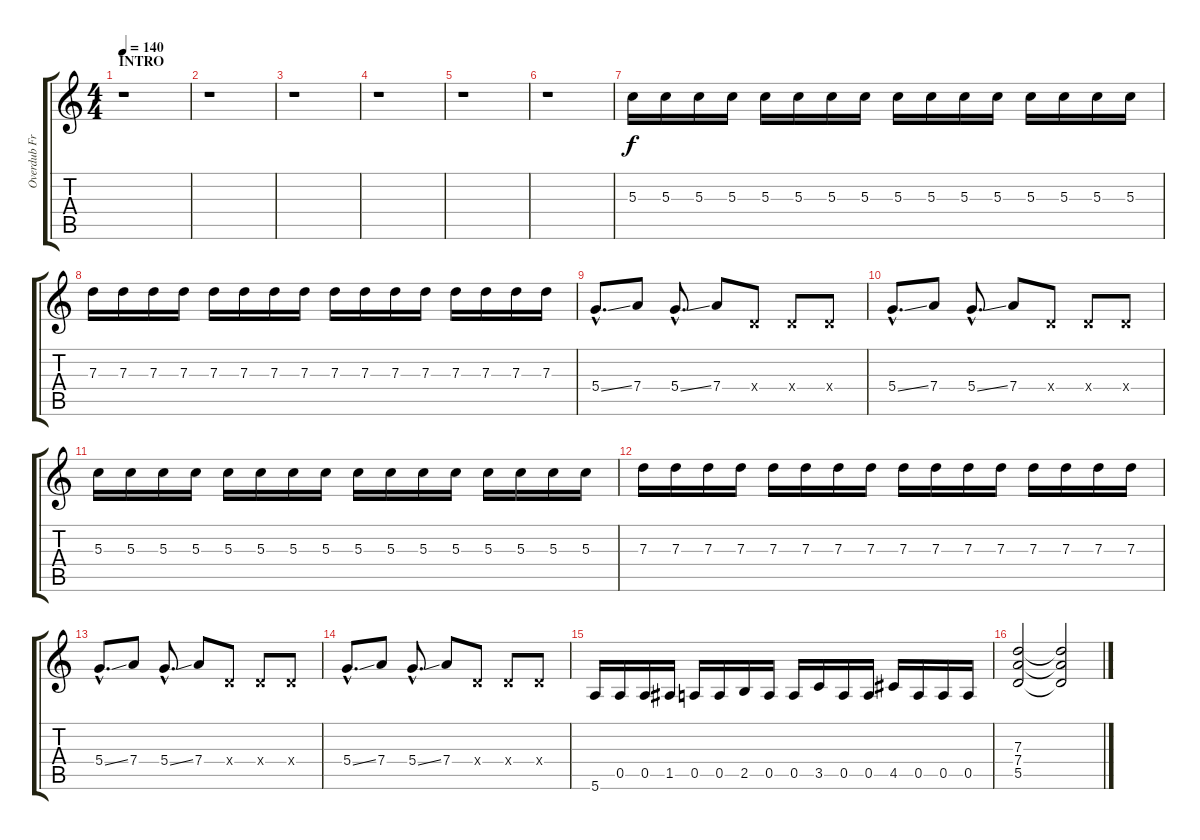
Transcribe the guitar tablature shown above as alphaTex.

\track ("Overdub Franz" "Overdub Fr") {instrument distortionguitar}
\staff {score tabs}
\tuning (E4 B3 G3 D3 A2 E2) {hide}
\ts (4 4)
\section ("" "INTRO")
\tempo 140
\clef g2
\ks c
r.1{dy f instrument distortionguitar} |
r.1 |
r.1 |
r.1 |
r.1 |
r.1 |
5.3.16 5.3.16 5.3.16 5.3.16 5.3.16 5.3.16 5.3.16 5.3.16 5.3.16 5.3.16 5.3.16 5.3.16 5.3.16 5.3.16 5.3.16 5.3.16 |
7.3.16 7.3.16 7.3.16 7.3.16 7.3.16 7.3.16 7.3.16 7.3.16 7.3.16 7.3.16 7.3.16 7.3.16 7.3.16 7.3.16 7.3.16 7.3.16 |
5.4{ss hac}.8{d} 7.4.8 5.4{ss hac}.8{d} 7.4.8 0.4{x}.8 0.4{x}.8 0.4{x}.8 |
5.4{ss hac}.8{d} 7.4.8 5.4{ss hac}.8{d} 7.4.8 0.4{x}.8 0.4{x}.8 0.4{x}.8 |
5.3.16 5.3.16 5.3.16 5.3.16 5.3.16 5.3.16 5.3.16 5.3.16 5.3.16 5.3.16 5.3.16 5.3.16 5.3.16 5.3.16 5.3.16 5.3.16 |
7.3.16 7.3.16 7.3.16 7.3.16 7.3.16 7.3.16 7.3.16 7.3.16 7.3.16 7.3.16 7.3.16 7.3.16 7.3.16 7.3.16 7.3.16 7.3.16 |
5.4{ss hac}.8{d} 7.4.8 5.4{ss hac}.8{d} 7.4.8 0.4{x}.8 0.4{x}.8 0.4{x}.8 |
5.4{ss hac}.8{d} 7.4.8 5.4{ss hac}.8{d} 7.4.8 0.4{x}.8 0.4{x}.8 0.4{x}.8 |
5.6.16{volume 16} 0.5.16 0.5.16 1.5.16 0.5.16 0.5.16 2.5.16 0.5.16 0.5.16 3.5.16 0.5.16 0.5.16 4.5.16 0.5.16 0.5.16 0.5.16 |
(7.3 7.4 5.5).2 (7.3{t} 7.4{t} 5.5{t}).2
